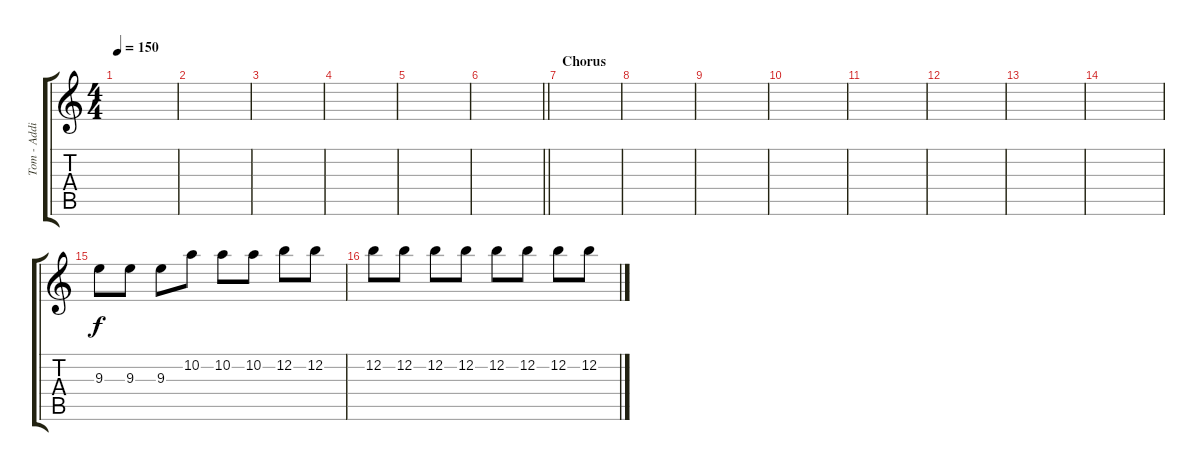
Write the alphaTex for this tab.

\track ("Tom - Additional Guitar" "Tom - Addi") {instrument overdrivenguitar}
\staff {score tabs}
\tuning (E4 B3 G3 D3 A2 E2) {hide}
\ts (4 4)
\tempo 150
\clef g2
\ks c
|
|
|
|
|
\barLineRight lightlight
|
\section ("" "Chorus")
|
|
|
|
|
|
|
|
9.3.8 9.3.8 9.3.8 10.2.8 10.2.8 10.2.8 12.2.8 12.2.8 |
12.2.8 12.2.8 12.2.8 12.2.8 12.2.8 12.2.8 12.2.8 12.2.8
